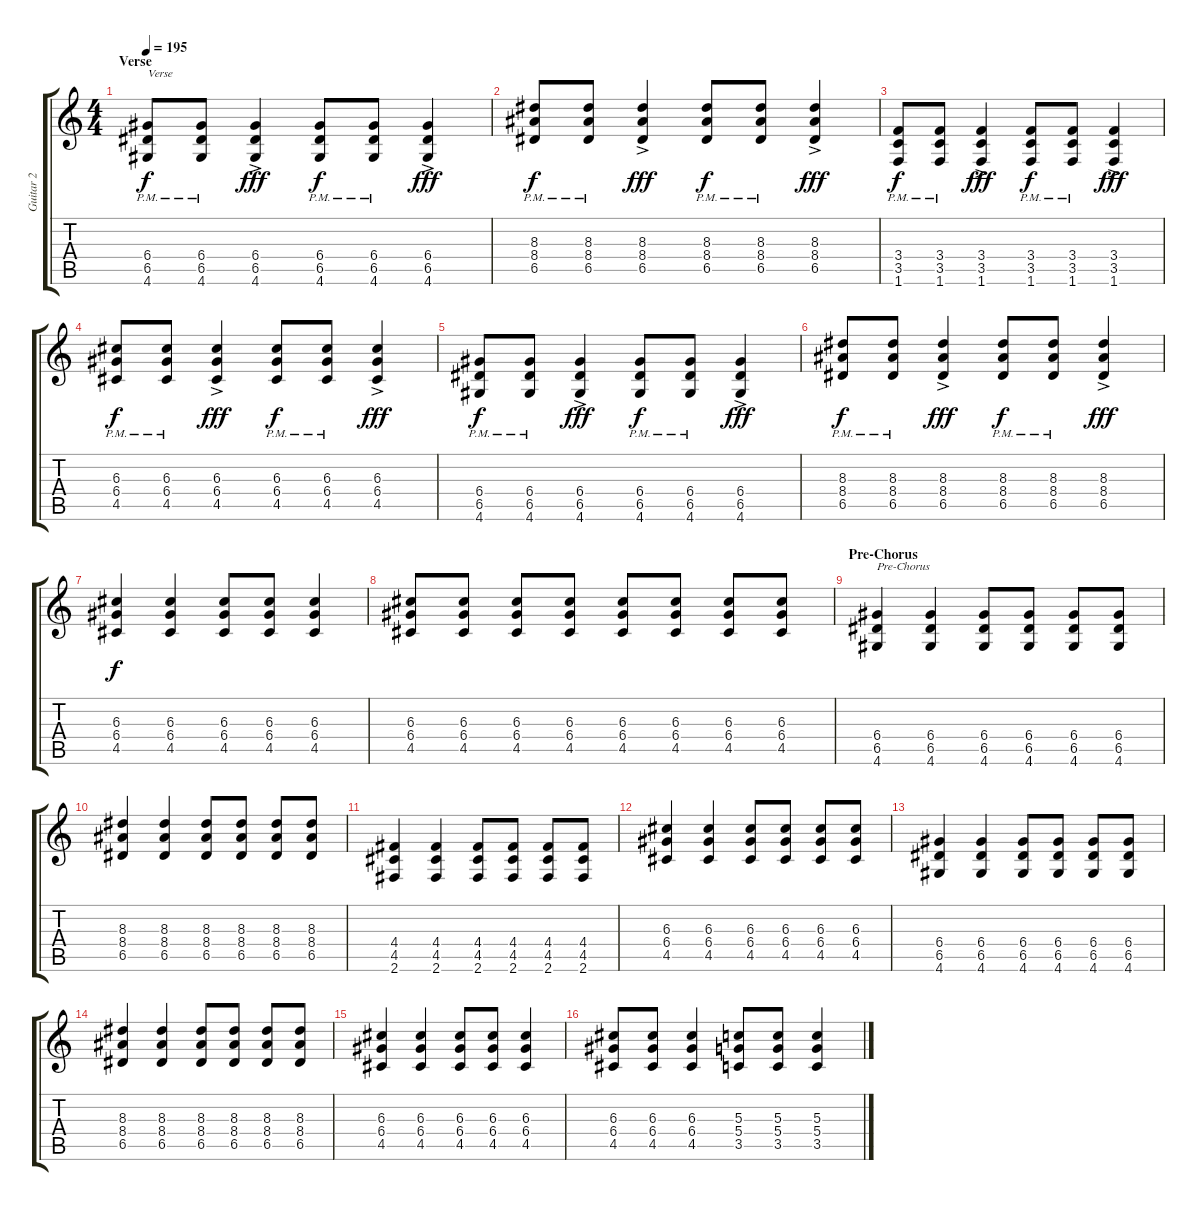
\track ("Guitar 2" "Guitar 2") {instrument distortionguitar}
\staff {score tabs}
\tuning (E4 B3 G3 D3 A2 E2) {hide}
\ts (4 4)
\section ("" "Verse")
\tempo 195
\clef g2
\ks c
(6.4{pm} 6.5{pm} 4.6{pm}).8{txt "Verse" dy f} (6.4{pm} 6.5{pm} 4.6{pm}).8 (6.4{ac} 6.5{ac} 4.6{ac}).4{dy fff} (6.4{pm} 6.5{pm} 4.6{pm}).8{dy f} (6.4{pm} 6.5{pm} 4.6{pm}).8 (6.4{ac} 6.5{ac} 4.6{ac}).4{dy fff} |
(8.3{pm} 8.4{pm} 6.5{pm}).8{dy f} (8.3{pm} 8.4{pm} 6.5{pm}).8 (8.3{ac} 8.4{ac} 6.5{ac}).4{dy fff} (8.3{pm} 8.4{pm} 6.5{pm}).8{dy f} (8.3{pm} 8.4{pm} 6.5{pm}).8 (8.3{ac} 8.4{ac} 6.5{ac}).4{dy fff} |
(3.4{pm} 3.5{pm} 1.6{pm}).8{dy f} (3.4{pm} 3.5{pm} 1.6{pm}).8 (3.4{ac} 3.5{ac} 1.6{ac}).4{dy fff} (3.4{pm} 3.5{pm} 1.6{pm}).8{dy f} (3.4{pm} 3.5{pm} 1.6{pm}).8 (3.4{ac} 3.5{ac} 1.6{ac}).4{dy fff} |
(6.3{pm} 6.4{pm} 4.5{pm}).8{dy f} (6.3{pm} 6.4{pm} 4.5{pm}).8 (6.3{ac} 6.4{ac} 4.5{ac}).4{dy fff} (6.3{pm} 6.4{pm} 4.5{pm}).8{dy f} (6.3{pm} 6.4{pm} 4.5{pm}).8 (6.3{ac} 6.4{ac} 4.5{ac}).4{dy fff} |
(6.4{pm} 6.5{pm} 4.6{pm}).8{dy f} (6.4{pm} 6.5{pm} 4.6{pm}).8 (6.4{ac} 6.5{ac} 4.6{ac}).4{dy fff} (6.4{pm} 6.5{pm} 4.6{pm}).8{dy f} (6.4{pm} 6.5{pm} 4.6{pm}).8 (6.4{ac} 6.5{ac} 4.6{ac}).4{dy fff} |
(8.3{pm} 8.4{pm} 6.5{pm}).8{dy f} (8.3{pm} 8.4{pm} 6.5{pm}).8 (8.3{ac} 8.4{ac} 6.5{ac}).4{dy fff} (8.3{pm} 8.4{pm} 6.5{pm}).8{dy f} (8.3{pm} 8.4{pm} 6.5{pm}).8 (8.3{ac} 8.4{ac} 6.5{ac}).4{dy fff} |
(6.3 6.4 4.5).4{dy f} (6.3 6.4 4.5).4 (6.3 6.4 4.5).8 (6.3 6.4 4.5).8 (6.3 6.4 4.5).4 |
(6.3 6.4 4.5).8 (6.3 6.4 4.5).8 (6.3 6.4 4.5).8 (6.3 6.4 4.5).8 (6.3 6.4 4.5).8 (6.3 6.4 4.5).8 (6.3 6.4 4.5).8 (6.3 6.4 4.5).8 |
\section ("" "Pre-Chorus")
(6.4 6.5 4.6).4{txt "Pre-Chorus"} (6.4 6.5 4.6).4 (6.4 6.5 4.6).8 (6.4 6.5 4.6).8 (6.4 6.5 4.6).8 (6.4 6.5 4.6).8 |
(8.3 8.4 6.5).4 (8.3 8.4 6.5).4 (8.3 8.4 6.5).8 (8.3 8.4 6.5).8 (8.3 8.4 6.5).8 (8.3 8.4 6.5).8 |
(4.4 4.5 2.6).4 (4.4 4.5 2.6).4 (4.4 4.5 2.6).8 (4.4 4.5 2.6).8 (4.4 4.5 2.6).8 (4.4 4.5 2.6).8 |
(6.3 6.4 4.5).4 (6.3 6.4 4.5).4 (6.3 6.4 4.5).8 (6.3 6.4 4.5).8 (6.3 6.4 4.5).8 (6.3 6.4 4.5).8 |
(6.4 6.5 4.6).4 (6.4 6.5 4.6).4 (6.4 6.5 4.6).8 (6.4 6.5 4.6).8 (6.4 6.5 4.6).8 (6.4 6.5 4.6).8 |
(8.3 8.4 6.5).4 (8.3 8.4 6.5).4 (8.3 8.4 6.5).8 (8.3 8.4 6.5).8 (8.3 8.4 6.5).8 (8.3 8.4 6.5).8 |
(6.3 6.4 4.5).4 (6.3 6.4 4.5).4 (6.3 6.4 4.5).8 (6.3 6.4 4.5).8 (6.3 6.4 4.5).4 |
(6.3 6.4 4.5).8 (6.3 6.4 4.5).8 (6.3 6.4 4.5).4 (5.3 5.4 3.5).8 (5.3 5.4 3.5).8 (5.3 5.4 3.5).4
